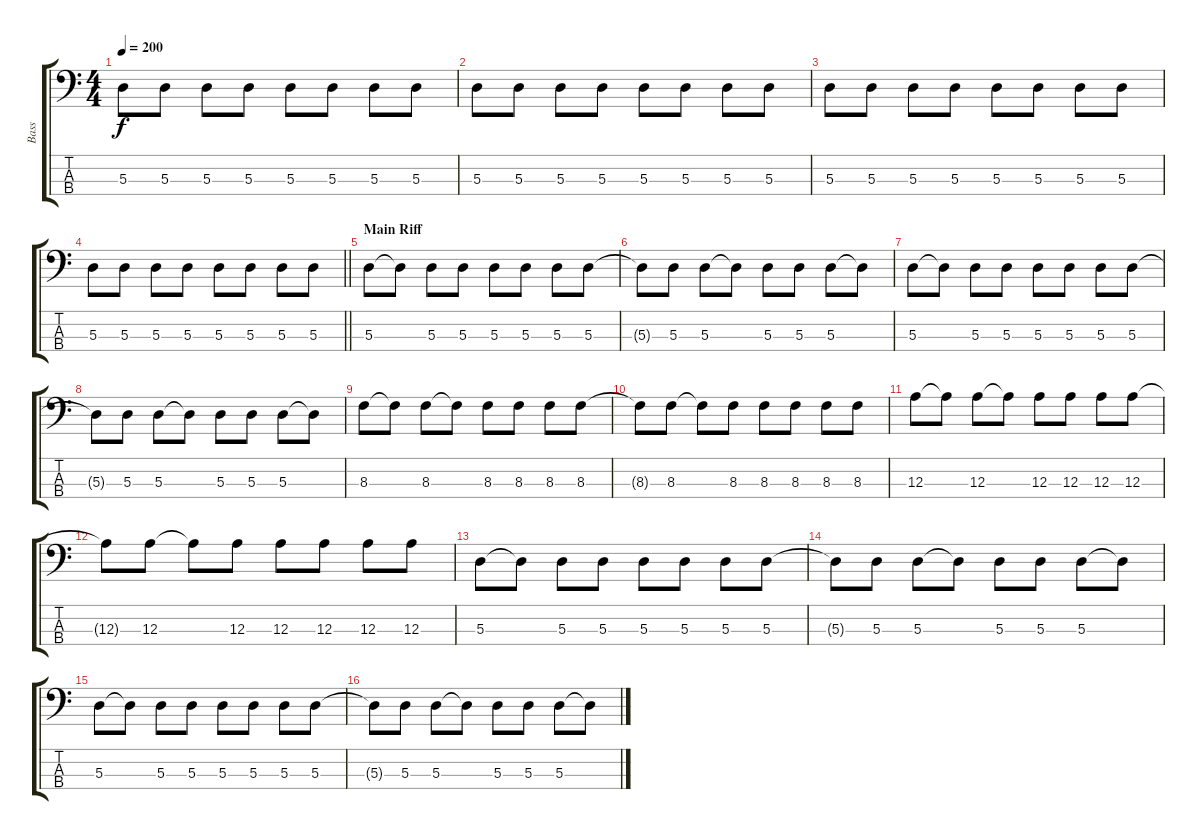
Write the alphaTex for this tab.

\track ("Bass" "Bass") {instrument electricbasspick}
\staff {score tabs}
\tuning (G2 D2 A1 D1) {hide}
\ts (4 4)
\tempo 200
\clef f4
\ks c
5.3.8{dy f} 5.3.8 5.3.8 5.3.8 5.3.8 5.3.8 5.3.8 5.3.8 |
5.3.8 5.3.8 5.3.8 5.3.8 5.3.8 5.3.8 5.3.8 5.3.8 |
5.3.8 5.3.8 5.3.8 5.3.8 5.3.8 5.3.8 5.3.8 5.3.8 |
\barLineRight lightlight
5.3.8 5.3.8 5.3.8 5.3.8 5.3.8 5.3.8 5.3.8 5.3.8 |
\section ("" "Main Riff")
5.3.8 5.3{t}.8 5.3.8 5.3.8 5.3.8 5.3.8 5.3.8 5.3.8 |
5.3{t}.8 5.3.8 5.3.8 5.3{t}.8 5.3.8 5.3.8 5.3.8 5.3{t}.8 |
5.3.8 5.3{t}.8 5.3.8 5.3.8 5.3.8 5.3.8 5.3.8 5.3.8 |
5.3{t}.8 5.3.8 5.3.8 5.3{t}.8 5.3.8 5.3.8 5.3.8 5.3{t}.8 |
8.3.8 8.3{t}.8 8.3.8 8.3{t}.8 8.3.8 8.3.8 8.3.8 8.3.8 |
8.3{t}.8 8.3.8 8.3{t}.8 8.3.8 8.3.8 8.3.8 8.3.8 8.3.8 |
12.3.8 12.3{t}.8 12.3.8 12.3{t}.8 12.3.8 12.3.8 12.3.8 12.3.8 |
12.3{t}.8 12.3.8 12.3{t}.8 12.3.8 12.3.8 12.3.8 12.3.8 12.3.8 |
5.3.8 5.3{t}.8 5.3.8 5.3.8 5.3.8 5.3.8 5.3.8 5.3.8 |
5.3{t}.8 5.3.8 5.3.8 5.3{t}.8 5.3.8 5.3.8 5.3.8 5.3{t}.8 |
5.3.8 5.3{t}.8 5.3.8 5.3.8 5.3.8 5.3.8 5.3.8 5.3.8 |
5.3{t}.8 5.3.8 5.3.8 5.3{t}.8 5.3.8 5.3.8 5.3.8 5.3{t}.8
